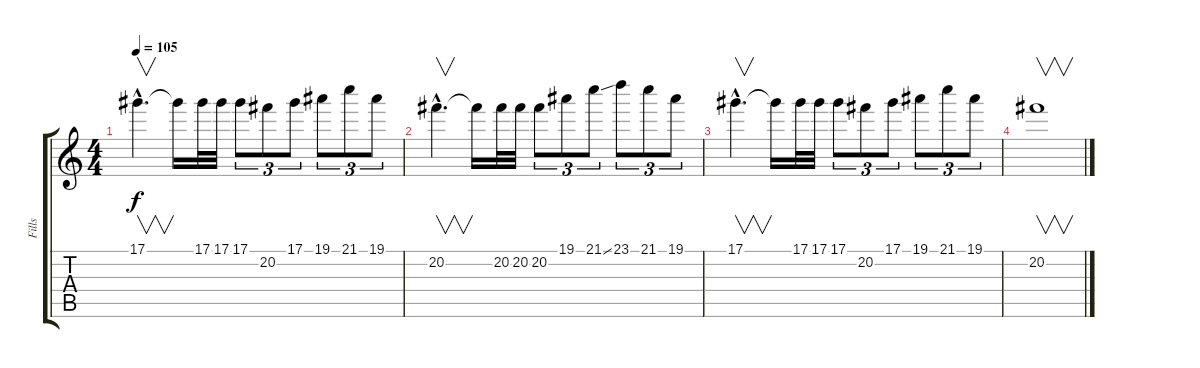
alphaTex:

\track ("Fills" "Fills") {instrument distortionguitar}
\staff {score tabs}
\tuning (Eb4 Bb3 Gb3 Db3 Ab2 Eb2) {hide}
\ts (4 4)
\tempo 105
\clef g2
\ks c
17.1{hac}.4{v d dy f} 17.1{t}.16 17.1.32 17.1.32 17.1.8{tu (3 2)} 20.2.8{tu (3 2)} 17.1.8{tu (3 2)} 19.1.8{tu (3 2)} 21.1.8{tu (3 2)} 19.1.8{tu (3 2)} |
20.2{hac}.4{v d} 20.2{t}.16 20.2.32 20.2.32 20.2.8{tu (3 2)} 19.1.8{tu (3 2)} 21.1{ss}.8{tu (3 2)} 23.1.8{tu (3 2)} 21.1.8{tu (3 2)} 19.1.8{tu (3 2)} |
17.1{hac}.4{v d} 17.1{t}.16 17.1.32 17.1.32 17.1.8{tu (3 2)} 20.2.8{tu (3 2)} 17.1.8{tu (3 2)} 19.1.8{tu (3 2)} 21.1.8{tu (3 2)} 19.1.8{tu (3 2)} |
20.2.1{v}
